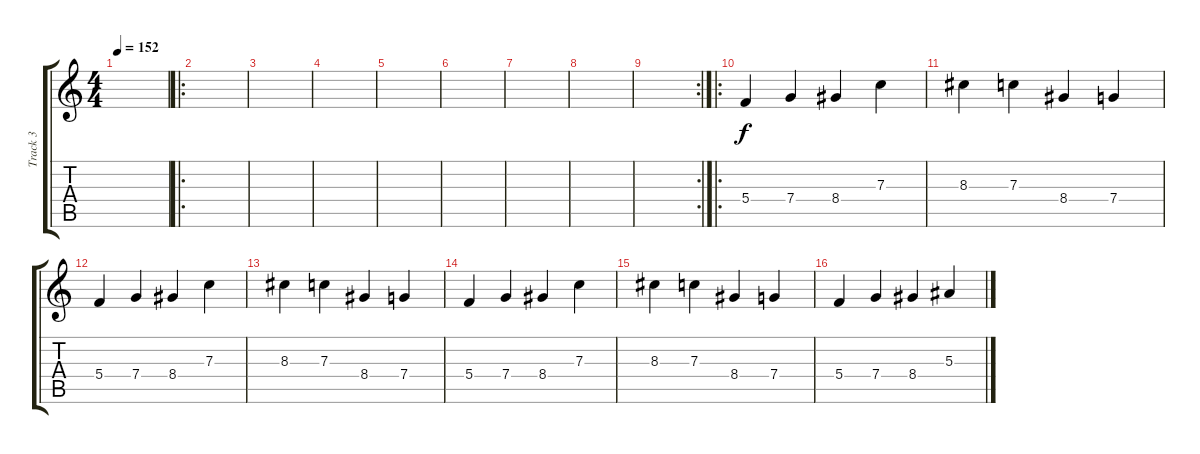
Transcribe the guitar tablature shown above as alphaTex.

\track ("Track 3" "Track 3") {instrument distortionguitar}
\staff {score tabs}
\tuning (D4 A3 F3 C3 G2 C2) {hide}
\ts (4 4)
\tempo 152
\clef g2
\ks c
|
\ro
|
|
|
|
|
|
|
\rc 2
|
\ro
5.4.4 7.4.4 8.4.4 7.3.4 |
8.3.4 7.3.4 8.4.4 7.4.4 |
5.4.4 7.4.4 8.4.4 7.3.4 |
8.3.4 7.3.4 8.4.4 7.4.4 |
5.4.4 7.4.4 8.4.4 7.3.4 |
8.3.4 7.3.4 8.4.4 7.4.4 |
5.4.4 7.4.4 8.4.4 5.3.4
